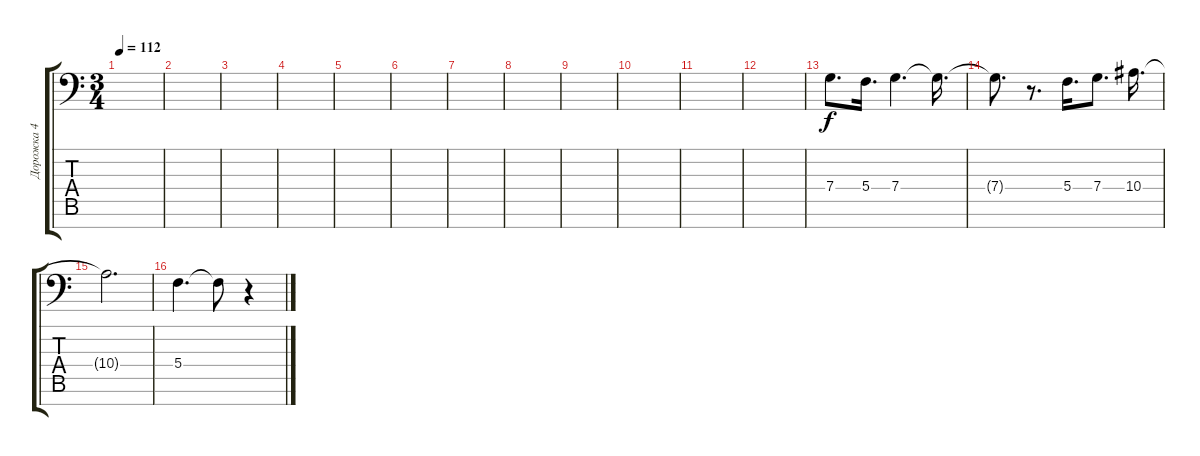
\track ("Дорожка 4" "Дорожка 4") {instrument clarinet}
\staff {score tabs}
\tuning (D4 A3 F3 C3 G2 D2 A1) {hide}
\ts (3 4)
\tempo 112
\clef f4
\ks c
|
|
|
|
|
|
|
|
|
|
|
|
7.4.8{d} 5.4.16{d} 7.4.4{d} 7.4{t}.16{d} |
7.4{t}.8{d} r.8{d} 5.4.16{d} 7.4.8{d} 10.4.16{d} |
10.4{t}.2{d} |
5.4.4{d} 5.4{t}.8 r.4
